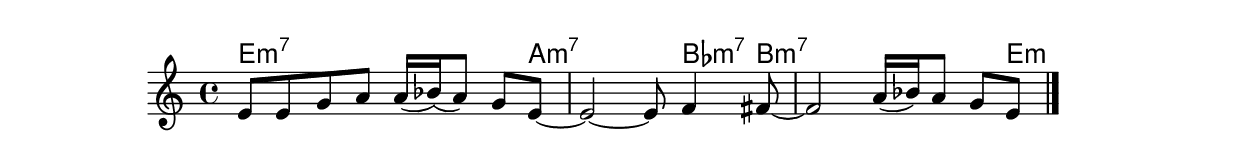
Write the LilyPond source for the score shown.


\header {
texidoc = "note heads for improvisation have a different shape. "
}

%{ TODO: the construct with separet SquashVoice context is a little
 gory. FIXME.  %}

\version "1.7.18"

improOn = \notes {\translator Voice = impro }
improOff = \notes {\translator SquashVoice = melo }

global = \notes { s1*3 \bar "|." }

\score {
  <
    \context ChordNames \chords {e8*7:m7 a2.:m7 bes4:m7 b1:m7 e8:m }
    \context Staff \notes <
      \context SquashVoice = impro { \global }
      \context Voice = melo \transpose c c' {
	e8 e g a a16(bes-)(a8-) g \improOn e8
	~e2~e8 f4 fis8
	~fis2 \improOff a16(bes-) a8 g e
      }
    >
  >
  \paper { 
    \translator {
      \VoiceContext
      \name SquashVoice
      \alias Voice
      \consists Pitch_squash_engraver
      \consists "Accidental_engraver"
      squashedPosition = #0
      NoteHead \override #'style = #'slash
      Accidental \override #'transparent = ##t
    }
    \translator {
      \VoiceContext
      \alias SquashVoice
      \consists "Accidental_engraver"
    }
    \translator {
      \ScoreContext
      \accepts SquashVoice
    }
    \translator {
      \StaffContext
      \remove "Accidental_engraver"
      \accepts SquashVoice
    }
    raggedright = ##t
  }
}
%% new-chords-done %%
